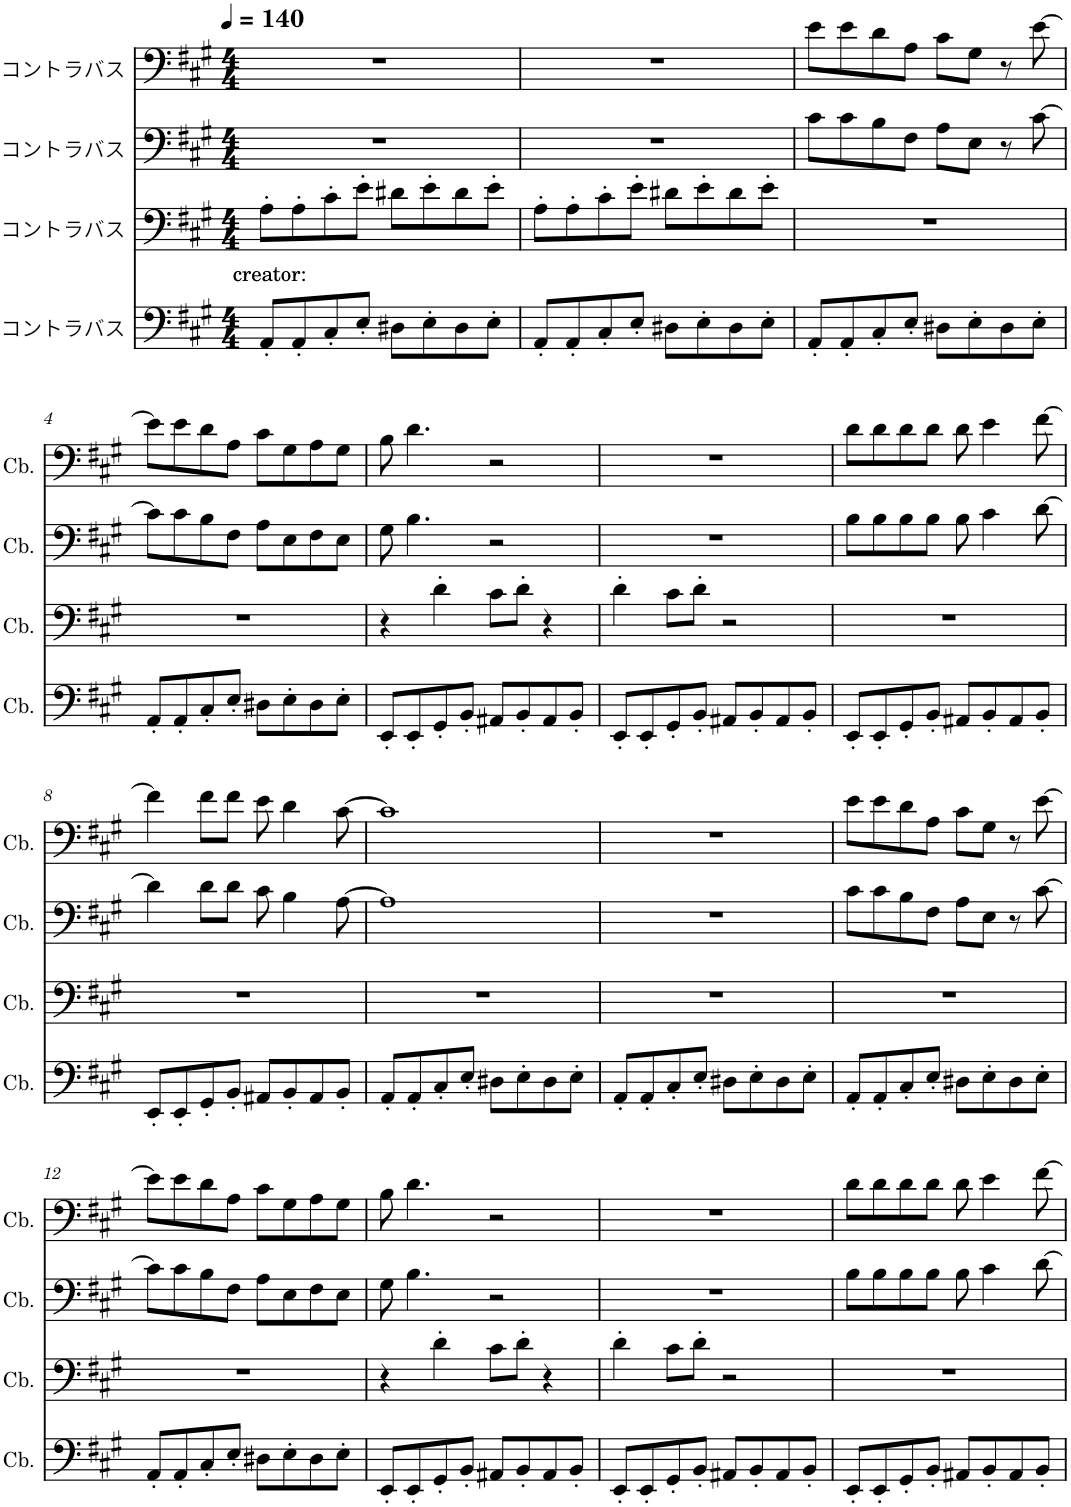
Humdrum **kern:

**kern	**kern	**text	**kern	**kern
*part4	*part3	*part3	*part2	*part1
*staff4	*staff3	*staff3	*staff2	*staff1
*I"コントラバス	*I"コントラバス	*	*I"コントラバス	*I"コントラバス
*clefF4	*clefF4	*	*clefF4	*clefF4
*Trd7c12	*Trd7c12	*	*Trd7c12	*Trd7c12
*k[f#c#g#]	*k[f#c#g#]	*	*k[f#c#g#]	*k[f#c#g#]
*M4/4	*M4/4	*	*M4/4	*M4/4
*MM140	*MM140	*	*MM140	*MM140
=1	=1	=1	=1	=1
!	!	!LO:LY:b	!	!
8AA'/L	8A'\L	creator:	1r	1r
8AA'/	8A'\	.	.	.
8C#'/	8c#'\	.	.	.
8E'/J	8e'\J	.	.	.
8D#X\L	8d#X\L	.	.	.
8E'\	8e'\	.	.	.
8D#\	8d#\	.	.	.
8E'\J	8e'\J	.	.	.
=2	=2	=2	=2	=2
8AA'/L	8A'\L	.	1r	1r
8AA'/	8A'\	.	.	.
8C#'/	8c#'\	.	.	.
8E'/J	8e'\J	.	.	.
8D#X\L	8d#X\L	.	.	.
8E'\	8e'\	.	.	.
8D#\	8d#\	.	.	.
8E'\J	8e'\J	.	.	.
=3	=3	=3	=3	=3
8AA'/L	1r	.	8c#\L	8e\L
8AA'/	.	.	8c#\	8e\
8C#'/	.	.	8B\	8d\
8E'/J	.	.	8F#\J	8A\J
8D#X\L	.	.	8A\L	8c#\L
8E'\	.	.	8E\J	8G#\J
8D#\	.	.	8r	8r
8E'\J	.	.	[8c#\	[8e\
!!LO:LB:g=z
=4	=4	=4	=4	=4
8AA'/L	1r	.	8c#\L]	8e\L]
8AA'/	.	.	8c#\	8e\
8C#'/	.	.	8B\	8d\
8E'/J	.	.	8F#\J	8A\J
8D#X\L	.	.	8A\L	8c#\L
8E'\	.	.	8E\	8G#\
8D#\	.	.	8F#\	8A\
8E'\J	.	.	8E\J	8G#\J
=5	=5	=5	=5	=5
8EE'/L	4r	.	8G#\	8B\
8EE'/	.	.	4.B\	4.d\
8GG#'/	4d'\	.	.	.
8BB'/J	.	.	.	.
8AA#X/L	8c#\L	.	2r	2r
8BB'/	8d'\J	.	.	.
8AA#/	4r	.	.	.
8BB'/J	.	.	.	.
=6	=6	=6	=6	=6
8EE'/L	4d'\	.	1r	1r
8EE'/	.	.	.	.
8GG#'/	8c#\L	.	.	.
8BB'/J	8d'\J	.	.	.
8AA#X/L	2r	.	.	.
8BB'/	.	.	.	.
8AA#/	.	.	.	.
8BB'/J	.	.	.	.
=7	=7	=7	=7	=7
8EE'/L	1r	.	8B\L	8d\L
8EE'/	.	.	8B\	8d\
8GG#'/	.	.	8B\	8d\
8BB'/J	.	.	8B\J	8d\J
8AA#X/L	.	.	8B\	8d\
8BB'/	.	.	4c#\	4e\
8AA#/	.	.	.	.
8BB'/J	.	.	[8d\	[8f#\
!!LO:LB:g=z
=8	=8	=8	=8	=8
8EE'/L	1r	.	4d\]	4f#\]
8EE'/	.	.	.	.
8GG#'/	.	.	8d\L	8f#\L
8BB'/J	.	.	8d\J	8f#\J
8AA#X/L	.	.	8c#\	8e\
8BB'/	.	.	4B\	4d\
8AA#/	.	.	.	.
8BB'/J	.	.	[8A\	[8c#\
=9	=9	=9	=9	=9
8AA'/L	1r	.	1A]	1c#]
8AA'/	.	.	.	.
8C#'/	.	.	.	.
8E'/J	.	.	.	.
8D#X\L	.	.	.	.
8E'\	.	.	.	.
8D#\	.	.	.	.
8E'\J	.	.	.	.
=10	=10	=10	=10	=10
8AA'/L	1r	.	1r	1r
8AA'/	.	.	.	.
8C#'/	.	.	.	.
8E'/J	.	.	.	.
8D#X\L	.	.	.	.
8E'\	.	.	.	.
8D#\	.	.	.	.
8E'\J	.	.	.	.
=11	=11	=11	=11	=11
8AA'/L	1r	.	8c#\L	8e\L
8AA'/	.	.	8c#\	8e\
8C#'/	.	.	8B\	8d\
8E'/J	.	.	8F#\J	8A\J
8D#X\L	.	.	8A\L	8c#\L
8E'\	.	.	8E\J	8G#\J
8D#\	.	.	8r	8r
8E'\J	.	.	[8c#\	[8e\
!!LO:LB:g=z
=12	=12	=12	=12	=12
8AA'/L	1r	.	8c#\L]	8e\L]
8AA'/	.	.	8c#\	8e\
8C#'/	.	.	8B\	8d\
8E'/J	.	.	8F#\J	8A\J
8D#X\L	.	.	8A\L	8c#\L
8E'\	.	.	8E\	8G#\
8D#\	.	.	8F#\	8A\
8E'\J	.	.	8E\J	8G#\J
=13	=13	=13	=13	=13
8EE'/L	4r	.	8G#\	8B\
8EE'/	.	.	4.B\	4.d\
8GG#'/	4d'\	.	.	.
8BB'/J	.	.	.	.
8AA#X/L	8c#\L	.	2r	2r
8BB'/	8d'\J	.	.	.
8AA#/	4r	.	.	.
8BB'/J	.	.	.	.
=14	=14	=14	=14	=14
8EE'/L	4d'\	.	1r	1r
8EE'/	.	.	.	.
8GG#'/	8c#\L	.	.	.
8BB'/J	8d'\J	.	.	.
8AA#X/L	2r	.	.	.
8BB'/	.	.	.	.
8AA#/	.	.	.	.
8BB'/J	.	.	.	.
=15	=15	=15	=15	=15
8EE'/L	1r	.	8B\L	8d\L
8EE'/	.	.	8B\	8d\
8GG#'/	.	.	8B\	8d\
8BB'/J	.	.	8B\J	8d\J
8AA#X/L	.	.	8B\	8d\
8BB'/	.	.	4c#\	4e\
8AA#/	.	.	.	.
8BB'/J	.	.	[8d\	[8f#\
=	=	=	=	=
*-	*-	*-	*-	*-
